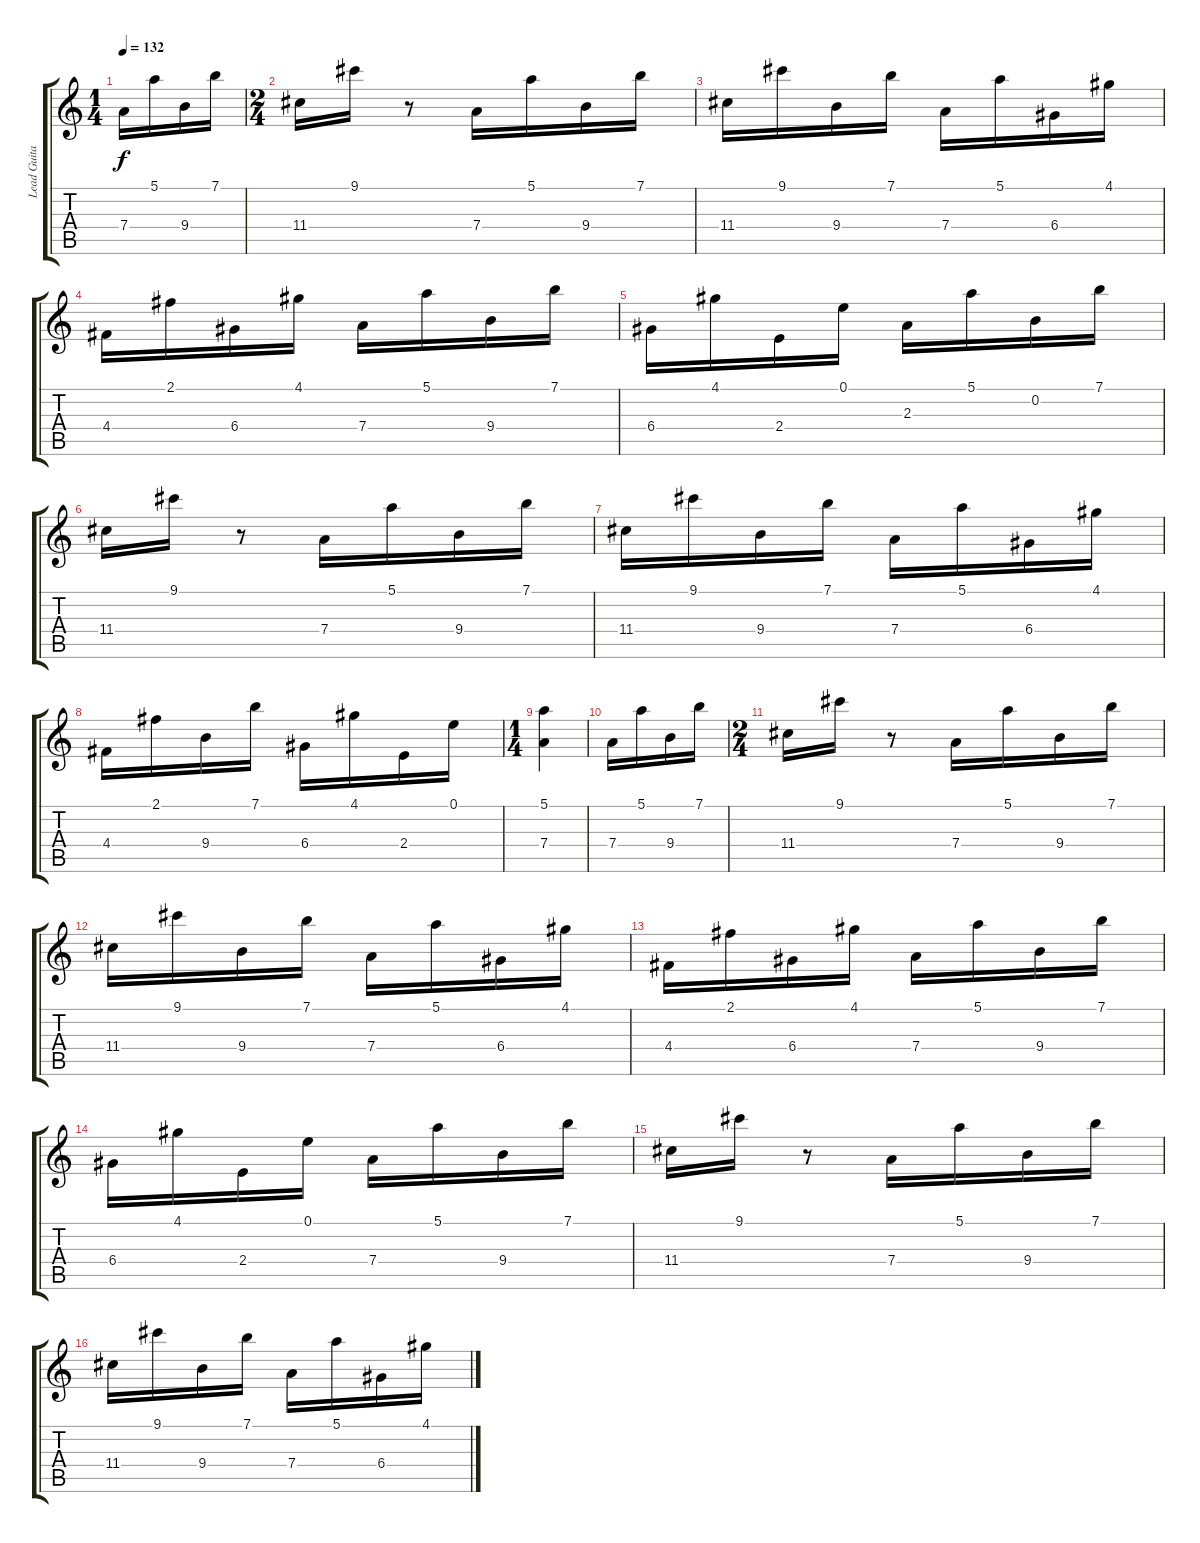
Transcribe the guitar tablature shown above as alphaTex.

\track ("Lead Guitar" "Lead Guita") {instrument acousticguitarnylon}
\staff {score tabs}
\tuning (E4 B3 G3 D3 A2 E2) {hide}
\ts (1 4)
\tempo 132
\clef g2
\ks c
7.4.16{dy f} 5.1.16 9.4.16 7.1.16 |
\ts (2 4)
11.4.16 9.1.16 r.8 7.4.16 5.1.16 9.4.16 7.1.16 |
11.4.16 9.1.16 9.4.16 7.1.16 7.4.16 5.1.16 6.4.16 4.1.16 |
4.4.16 2.1.16 6.4.16 4.1.16 7.4.16 5.1.16 9.4.16 7.1.16 |
6.4.16 4.1.16 2.4.16 0.1.16 2.3.16 5.1.16 0.2.16 7.1.16 |
11.4.16 9.1.16 r.8 7.4.16 5.1.16 9.4.16 7.1.16 |
11.4.16 9.1.16 9.4.16 7.1.16 7.4.16 5.1.16 6.4.16 4.1.16 |
4.4.16 2.1.16 9.4.16 7.1.16 6.4.16 4.1.16 2.4.16 0.1.16 |
\ts (1 4)
(5.1 7.4).4 |
7.4.16 5.1.16 9.4.16 7.1.16 |
\ts (2 4)
11.4.16 9.1.16 r.8 7.4.16 5.1.16 9.4.16 7.1.16 |
11.4.16 9.1.16 9.4.16 7.1.16 7.4.16 5.1.16 6.4.16 4.1.16 |
4.4.16 2.1.16 6.4.16 4.1.16 7.4.16 5.1.16 9.4.16 7.1.16 |
6.4.16 4.1.16 2.4.16 0.1.16 7.4.16 5.1.16 9.4.16 7.1.16 |
11.4.16 9.1.16 r.8 7.4.16 5.1.16 9.4.16 7.1.16 |
11.4.16 9.1.16 9.4.16 7.1.16 7.4.16 5.1.16 6.4.16 4.1.16
